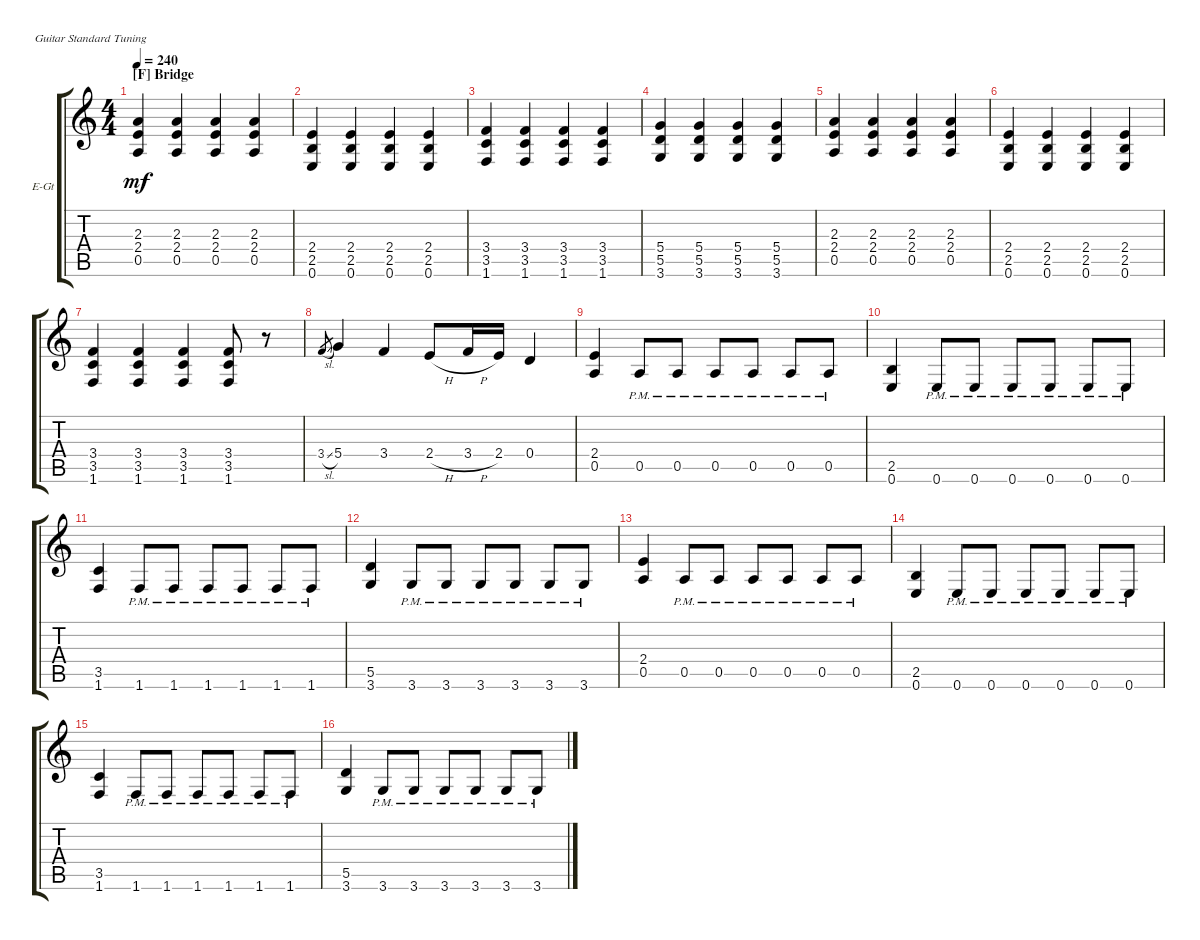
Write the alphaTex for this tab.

\defaultSystemsLayout 4
\bracketExtendMode groupsimilarinstruments
\firstSystemTrackNameOrientation horizontal
\otherSystemsTrackNameOrientation horizontal
\track ("Rhythm 5ths/Etc" "E-Gt") {instrument distortionguitar}
\staff {score tabs}
\tuning (E4 B3 G3 D3 A2 E2)
\ts (4 4)
\section ("F" "Bridge")
\tempo 240
\clef g2
\scale
0.333333
\ks c
(0.5 2.4 2.3).4{dy mf} (0.5 2.4 2.3).4 (0.5 2.4 2.3).4 (0.5 2.4 2.3).4 |
\scale
0.333333 (0.6 2.5 2.4).4 (0.6 2.5 2.4).4 (0.6 2.5 2.4).4 (0.6 2.5 2.4).4 |
\scale
0.333333 (1.6 3.5 3.4).4 (1.6 3.5 3.4).4 (1.6 3.5 3.4).4 (1.6 3.5 3.4).4 |
\scale
0.333333 (3.6 5.5 5.4).4 (3.6 5.5 5.4).4 (3.6 5.5 5.4).4 (3.6 5.5 5.4).4 |
\scale
0.333333 (0.5 2.4 2.3).4 (0.5 2.4 2.3).4 (0.5 2.4 2.3).4 (0.5 2.4 2.3).4 |
\scale
0.333333 (0.6 2.5 2.4).4 (0.6 2.5 2.4).4 (0.6 2.5 2.4).4 (0.6 2.5 2.4).4 |
\scale
0.333333 (1.6 3.5 3.4).4 (1.6 3.5 3.4).4 (1.6 3.5 3.4).4 (1.6 3.5 3.4).8 r.8 |
\scale
0.333333 3.4{sl}.8{gr} 5.4.4 3.4.4 2.4{h}.8 3.4{h}.16 2.4.16 0.4.4 |
\scale
0.333333 (0.5 2.4).4 0.5{pm}.8 0.5{pm}.8 0.5{pm}.8 0.5{pm}.8 0.5{pm}.8 0.5{pm}.8 |
\scale
0.333333 (0.6 2.5).4 0.6{pm}.8 0.6{pm}.8 0.6{pm}.8 0.6{pm}.8 0.6{pm}.8 0.6{pm}.8 |
\scale
0.333333 (1.6 3.5).4 1.6{pm}.8 1.6{pm}.8 1.6{pm}.8 1.6{pm}.8 1.6{pm}.8 1.6{pm}.8 |
\scale
0.333333 (3.6 5.5).4 3.6{pm}.8 3.6{pm}.8 3.6{pm}.8 3.6{pm}.8 3.6{pm}.8 3.6{pm}.8 |
\scale
0.333333 (0.5 2.4).4 0.5{pm}.8 0.5{pm}.8 0.5{pm}.8 0.5{pm}.8 0.5{pm}.8 0.5{pm}.8 |
\scale
0.333333 (0.6 2.5).4 0.6{pm}.8 0.6{pm}.8 0.6{pm}.8 0.6{pm}.8 0.6{pm}.8 0.6{pm}.8 |
\scale
0.333333 (1.6 3.5).4 1.6{pm}.8 1.6{pm}.8 1.6{pm}.8 1.6{pm}.8 1.6{pm}.8 1.6{pm}.8 |
\scale
0.333333 (3.6 5.5).4 3.6{pm}.8 3.6{pm}.8 3.6{pm}.8 3.6{pm}.8 3.6{pm}.8 3.6{pm}.8
